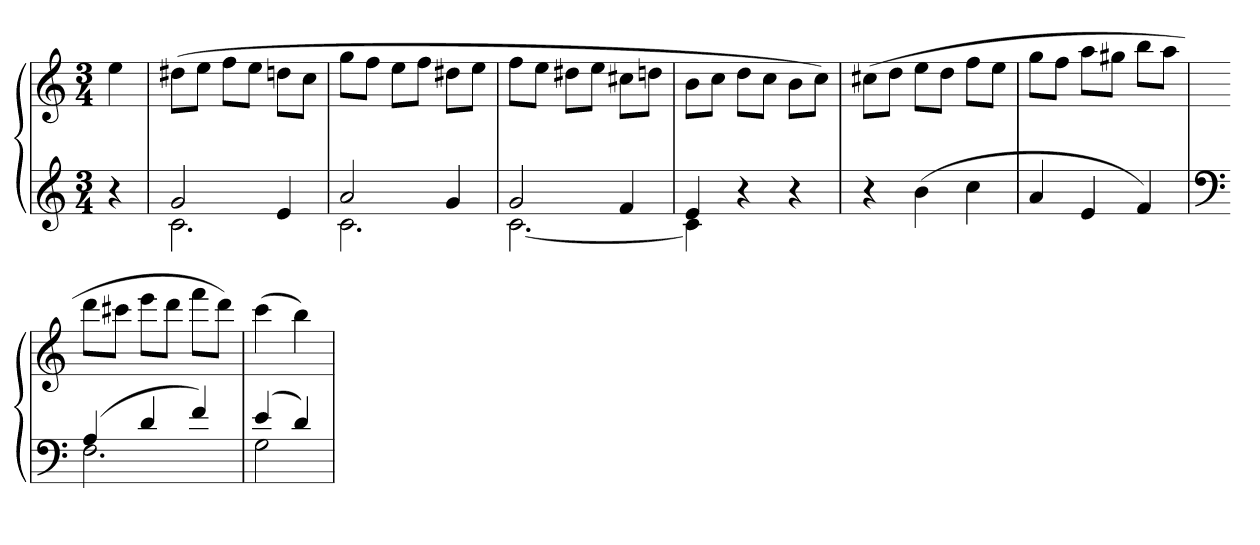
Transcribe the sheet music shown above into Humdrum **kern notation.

**kern	**kern
*part1	*part1
*staff2	*staff1
*clefG2	*clefG2
*k[]	*k[]
*C:	*C:
*M3/4	*M3/4
=	=
4r	4ee
=	=
*^	*
2g	2.c	(8dd#XL
.	.	8eeJ
.	.	8ffL
.	.	8eeJ
4e	.	8ddnL
.	.	8ccJ
=	=	=
2a	2.c	8ggL
.	.	8ffJ
.	.	8eeL
.	.	8ffJ
4g	.	8dd#XL
.	.	8eeJ
=	=	=
2g	[2.c	8ffL
.	.	8eeJ
.	.	8dd#XL
.	.	8eeJ
4f	.	8cc#XL
.	.	8ddnJ
=	=	=
4e	4c]	8bL
.	.	8ccJ
4r	2ryy	8ddL
.	.	8ccJ
4r	.	8bL
.	.	8ccJ)
*v	*v	*
=	=
4r	(8cc#XL
.	8ddJ
(4b	8eeL
.	8ddJ
4cc	8ffL
.	8eeJ
=	=
4a	8ggL
.	8ffJ
4e	8aaL
.	8gg#XJ
4f)	8bbL
.	8aaJ
=	=
*clefF4	*
*^	*
(4A	2.F	8dddL
.	.	8ccc#XJ
4d	.	8eeeL
.	.	8dddJ
4f)	.	8fffL
.	.	8dddJ)
=	=	=
(4e	2G	(4ccc
4d)	.	4bb)
*v	*v	*
=	=
*-	*-
